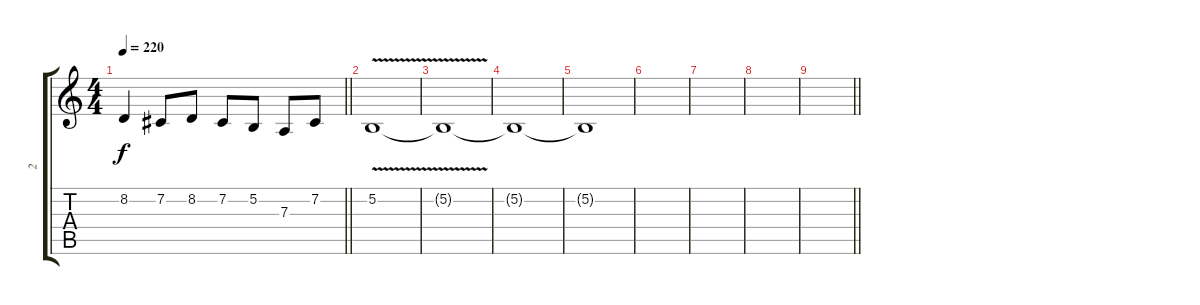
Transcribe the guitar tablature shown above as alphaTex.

\track ("2" "2") {instrument fiddle}
\staff {score tabs}
\tuning (B3 Gb3 D3 A2 E2 B1) {hide}
\ts (4 4)
\tempo 220
\clef g2
\barLineRight lightlight
\ks c
8.2.4{dy f} 7.2.8 8.2.8 7.2.8 5.2.8 7.3.8 7.2.8 |
5.2{v}.1{volume 0} |
5.2{t}.1 |
5.2{t}.1 |
5.2{t}.1 |
|
|
|
\barLineRight lightlight
